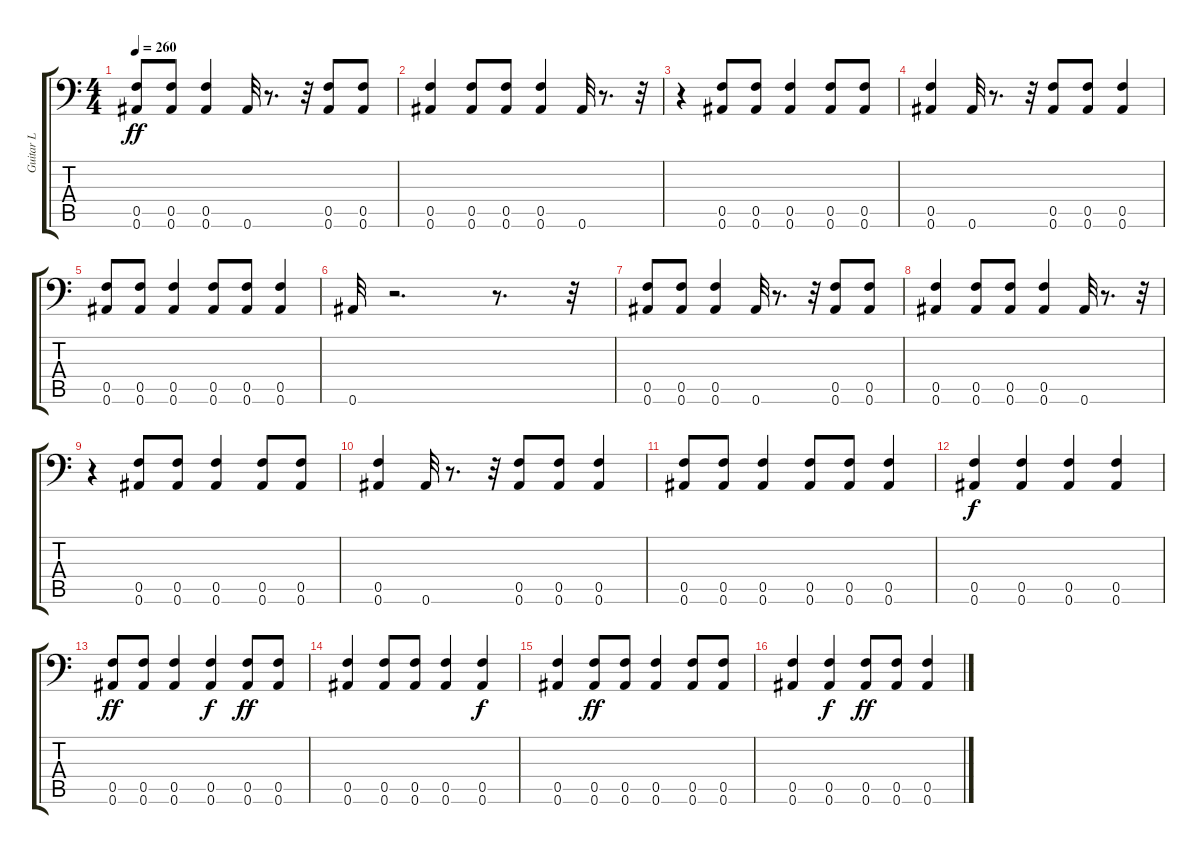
\track ("Guitar L" "Guitar L") {instrument distortionguitar}
\staff {score tabs}
\tuning (C4 G3 Eb3 Bb2 F2 Bb1) {hide}
\ts (4 4)
\tempo 260
\clef f4
\ks c
(0.5 0.6).8{dy ff} (0.5 0.6).8 (0.5 0.6).4 0.6.32 r.8{d} r.32 (0.5 0.6).8 (0.5 0.6).8 |
(0.5 0.6).4 (0.5 0.6).8 (0.5 0.6).8 (0.5 0.6).4 0.6.32 r.8{d} r.32 |
r.4 (0.5 0.6).8 (0.5 0.6).8 (0.5 0.6).4 (0.5 0.6).8 (0.5 0.6).8 |
(0.5 0.6).4 0.6.32 r.8{d} r.32 (0.5 0.6).8 (0.5 0.6).8 (0.5 0.6).4 |
(0.5 0.6).8 (0.5 0.6).8 (0.5 0.6).4 (0.5 0.6).8 (0.5 0.6).8 (0.5 0.6).4 |
0.6.32 r.2{d} r.8{d} r.32 |
(0.5 0.6).8 (0.5 0.6).8 (0.5 0.6).4 0.6.32 r.8{d} r.32 (0.5 0.6).8 (0.5 0.6).8 |
(0.5 0.6).4 (0.5 0.6).8 (0.5 0.6).8 (0.5 0.6).4 0.6.32 r.8{d} r.32 |
r.4 (0.5 0.6).8 (0.5 0.6).8 (0.5 0.6).4 (0.5 0.6).8 (0.5 0.6).8 |
(0.5 0.6).4 0.6.32 r.8{d} r.32 (0.5 0.6).8 (0.5 0.6).8 (0.5 0.6).4 |
(0.5 0.6).8 (0.5 0.6).8 (0.5 0.6).4 (0.5 0.6).8 (0.5 0.6).8 (0.5 0.6).4 |
(0.5 0.6).4{dy f} (0.5 0.6).4 (0.5 0.6).4 (0.5 0.6).4 |
(0.5 0.6).8{dy ff} (0.5 0.6).8 (0.5 0.6).4 (0.5 0.6).4{dy f} (0.5 0.6).8{dy ff} (0.5 0.6).8 |
(0.5 0.6).4 (0.5 0.6).8 (0.5 0.6).8 (0.5 0.6).4 (0.5 0.6).4{dy f} |
(0.5 0.6).4 (0.5 0.6).8{dy ff} (0.5 0.6).8 (0.5 0.6).4 (0.5 0.6).8 (0.5 0.6).8 |
(0.5 0.6).4 (0.5 0.6).4{dy f} (0.5 0.6).8{dy ff} (0.5 0.6).8 (0.5 0.6).4
